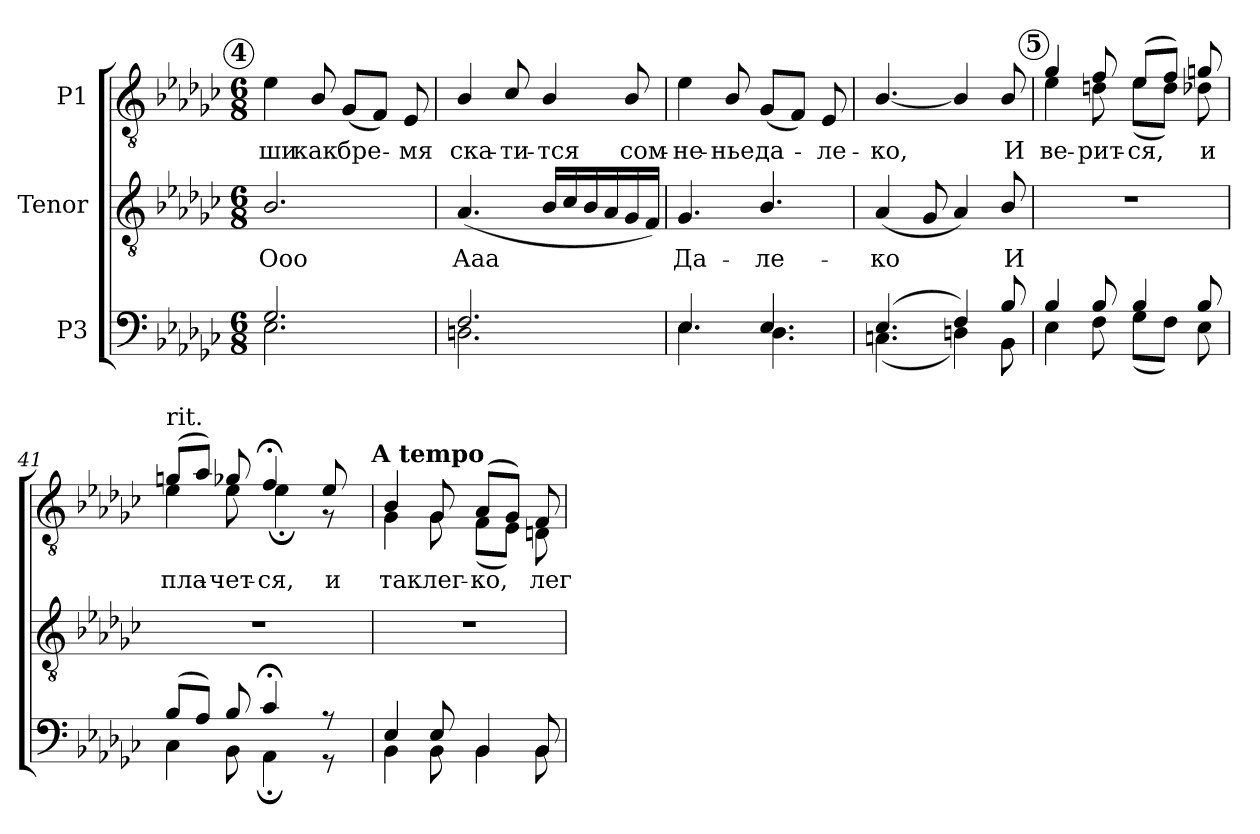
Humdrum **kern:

**kern	**kern	**text	**kern	**text
*part3	*part2	*part2	*part1	*part1
*staff3	*staff2	*staff2	*staff1	*staff1
*I"P3	*I"Tenor	*	*I"P1	*
*clefF4	*clefGv2	*	*clefGv2	*
*	*ITrd7c12	*	*ITrd7c12	*
*k[b-e-a-d-g-c-]	*k[b-e-a-d-g-c-]	*	*k[b-e-a-d-g-c-]	*
*G-:	*G-:	*	*G-:	*
*M6/8	*M6/8	*	*M6/8	*
!!LO:REH:place=s1:color=#000000:enc=circle:fs=13.531:t=4
=36	=36	=36	=36	=36
*^	*	*	*	*
!	!	!	!LO:LY:b:color=#000000	!	!
!	!	!	!	!	!LO:LY:b:color=#000000
2.G-i/	2.E-i\	2.BB-i/	Ооо	4E-i\	-ши
!	!	!	!	!	!LO:LY:b:color=#000000
.	.	.	.	8BB-i/	как
!	!	!	!	!	!LO:LY:b:color=#000000
.	.	.	.	(8GG-i/L	бре-
.	.	.	.	8FFi/J)	.
!	!	!	!	!	!LO:LY:b:color=#000000
.	.	.	.	8EE-i/	-мя
=37	=37	=37	=37	=37	=37
!	!	!	!LO:LY:b:color=#000000	!	!
!	!	!	!	!	!LO:LY:b:color=#000000
2.Fi/	2.Dni\	(4.AA-i/	Ааа	4BB-i/	ска-
!	!	!	!	!	!LO:LY:b:color=#000000
.	.	.	.	8C-i/	-ти-
!	!	!	!	!	!LO:LY:b:color=#000000
.	.	16BB-i/LL	.	4BB-i/	-тся
.	.	16C-i/	.	.	.
.	.	16BB-i/	.	.	.
.	.	16AA-i/	.	.	.
!	!	!	!	!	!LO:LY:b:color=#000000
.	.	16GG-i/	.	8BB-i/	сом-
.	.	16FFi/JJ)	.	.	.
=38	=38	=38	=38	=38	=38
!	!	!	!LO:LY:b:color=#000000	!	!
!	!	!	!	!	!LO:LY:b:color=#000000
4.E-i/	4.E-i\	4.GG-i/	Да-	4E-i\	-не-
!	!	!	!	!	!LO:LY:b:color=#000000
.	.	.	.	8BB-i/	-нье
!	!	!	!LO:LY:b:color=#000000	!	!
!	!	!	!	!	!LO:LY:b:color=#000000
4.E-i/	4.D-i\	4.BB-i/	-ле-	(8GG-i/L	да-
.	.	.	.	8FFi/J)	.
!	!	!	!	!	!LO:LY:b:color=#000000
.	.	.	.	8EE-i/	-ле-
=39	=39	=39	=39	=39	=39
!	!	!	!LO:LY:b:color=#000000	!	!
!	!	!	!	!	!LO:LY:b:color=#000000
(4.E-i/	(4.Cni\	(4AA-i/	-ко	[<4.BB-i/	-ко,
.	.	8GG-i/	.	.	.
4Fi/)	4Dni\)	4AA-i/)	.	4BB-i/]	.
!	!	!	!LO:LY:b:color=#000000	!	!
!	!	!	!	!	!LO:LY:b:color=#000000
8B-i/	8BB-i\	8BB-i/	И	8BB-i/	И
!!LO:LB:g=z
!!LO:REH:place=s1:color=#000000:enc=circle:fs=13.531:t=5
=40	=40	=40	=40	=40	=40
!	!	!LO:N:vis=1	!	!	!
!	!	!	!	!	!LO:LY:b:color=#000000
*	*	*	*	*^	*
4B-i/	4E-i\	2.r	.	4G-i/	4E-i\	ве-
!	!	!	!	!	!	!LO:LY:b:color=#000000
8B-i/	8Fi\	.	.	8Fi/	8Dni\	-рит-
!	!	!	!	!	!	!LO:LY:b:color=#000000
4B-i/	(8G-i\L	.	.	(8E-i/L	(8E-i\L	-ся,
.	8Fi\J)	.	.	8Fi/J)	8Di\J)	.
!	!	!	!	!	!	!LO:LY:b:color=#000000
8B-i/	8E-i\	.	.	8Gni/	8D-Xi\	и
=41	=41	=41	=41	=41	=41	=41
!	!	!LO:N:vis=1	!	!	!	!
*	*	*	*	*v	*v	*
*	*	*	*	*^	*
!	!	!	!	!LO:TX:t=rit.	!	!
!	!	!	!	!	!	!LO:LY:b:color=#000000
*	*	*	*	*	*^	*
(8B-i/L	4C-i\	2.r	.	(8Gni/L	4E-i\	2ryy	пла-
8A-i/J)	.	.	.	8A-i/J)	.	.	.
!	!	!	!	!	!	!	!LO:LY:b:color=#000000
8B-i/	8BB-i\	.	.	8G-Xi/	8E-i\	.	-чет-
!	!	!	!	!	!	!	!LO:LY:b:color=#000000
4c-;i/	4AA-;i\	.	.	4F;i/	4E-;i\	.	-ся,
.	.	.	.	.	.	8ryy	.
!	!	!	!	!	!	!	!LO:LY:b:color=#000000
8r	8r	.	.	8E-i/	8r	16ryy	и
.	.	.	.	.	.	32ryy	.
.	.	.	.	.	.	64ryy	.
.	.	.	.	.	.	128...ryy	.
!	!	!	!	!	!	!LO:TX:a:B:t=A tempo	!
.	.	.	.	.	.	1024ryy	.
=42	=42	=42	=42	=42	=42	=42	=42
!	!	!LO:N:vis=1	!	!	!	!	!
*	*	*	*	*v	*v	*v	*
*	*	*	*	*^	*
*	*	*	*	*	*^	*
!	!	!	!	!	!	!	!LO:LY:b:color=#000000
*	*	*	*	*	*v	*v	*
4E-i/	4BB-i\	2.r	.	4BB-i/	4GG-i\	так
!	!	!	!	!	!	!LO:LY:b:color=#000000
8E-i/	8BB-i\	.	.	8GG-i/	8GG-i\	лег-
!	!	!	!	!	!	!LO:LY:b:color=#000000
4BB-i/	4BB-i\	.	.	(8AA-i/L	(8FFi\L	-ко,
.	.	.	.	8GG-i/J)	8EE-i\J)	.
!	!	!	!	!	!	!LO:LY:b:color=#000000
8BB-i/	8BB-i\	.	.	8FFi/	8DDni\	лег-
*v	*v	*	*	*v	*v	*
=	=	=	=	=
*-	*-	*-	*-	*-
